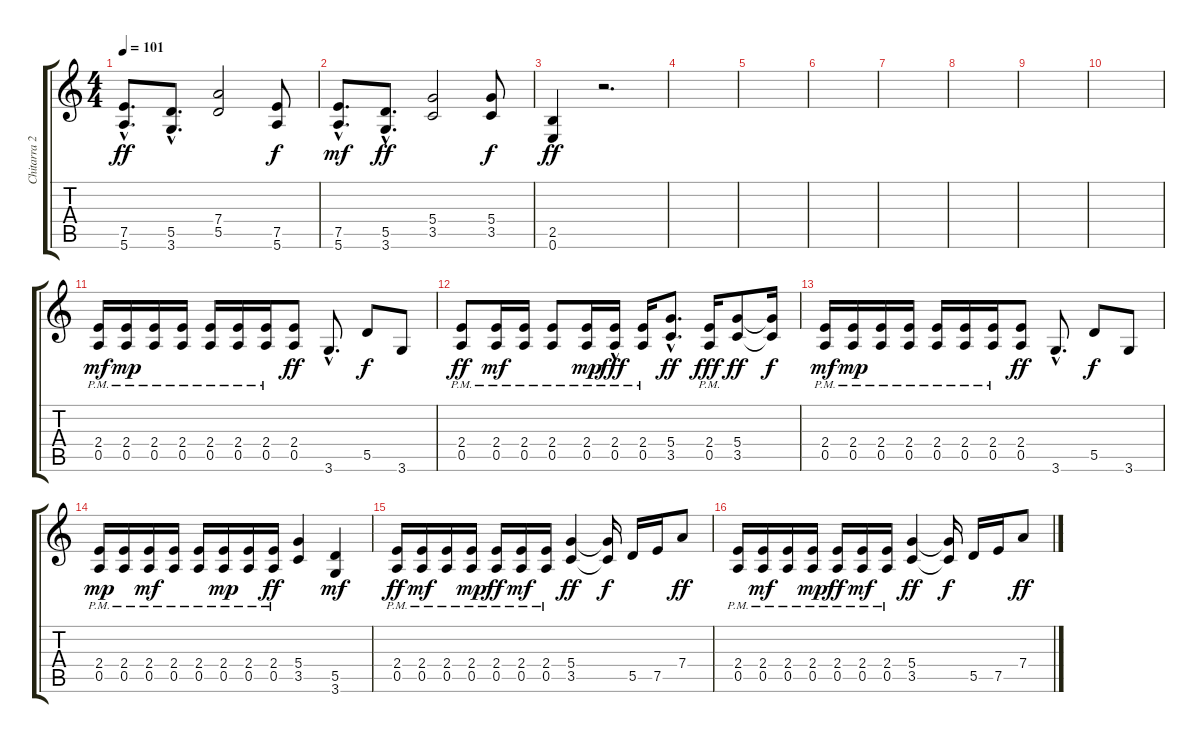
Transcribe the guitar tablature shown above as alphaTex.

\track ("Chitarra 2" "Chitarra 2") {instrument distortionguitar}
\staff {score tabs}
\tuning (E4 B3 G3 D3 A2 E2) {hide}
\ts (4 4)
\tempo 101
\clef g2
\ks c
(7.5{hac} 5.6{hac}).8{d dy ff} (5.5{hac} 3.6{hac}).8{d} (7.4 5.5).2 (7.5 5.6).8{dy f} |
(7.5{hac} 5.6{hac}).8{d dy mf} (5.5{hac} 3.6{hac}).8{d dy ff} (5.4 3.5).2 (5.4 3.5).8{dy f} |
(2.5 0.6).4{dy ff} r.2{d} |
|
|
|
|
|
|
|
(2.4{pm} 0.5{pm}).16{dy mf} (2.4{pm} 0.5{pm}).16{dy mp} (2.4{pm} 0.5{pm}).16 (2.4{pm} 0.5{pm}).16 (2.4{pm} 0.5{pm}).16 (2.4{pm} 0.5{pm}).16 (2.4{pm} 0.5{pm}).16 (2.4 0.5).8{dy ff} 3.6{hac}.8{d} 5.5.8{dy f} 3.6.8 |
(2.4{pm} 0.5{pm}).8{dy ff} (2.4{pm} 0.5{pm}).16{dy mf} (2.4{pm} 0.5{pm}).16 (2.4{pm} 0.5{pm}).8 (2.4{pm} 0.5{pm}).16{dy mp} (2.4{hac pm} 0.5{pm}).16{dy fff} (2.4{pm} 0.5{pm}).16 (5.4 3.5{hac}).8{d dy ff} (2.4{pm} 0.5{pm}).16{dy fff} (5.4 3.5).8{dy ff} (5.4{t} 3.5{t}).16{dy f} |
(2.4{pm} 0.5{pm}).16{dy mf} (2.4{pm} 0.5{pm}).16{dy mp} (2.4{pm} 0.5{pm}).16 (2.4{pm} 0.5{pm}).16 (2.4{pm} 0.5{pm}).16 (2.4{pm} 0.5{pm}).16 (2.4{pm} 0.5{pm}).16 (2.4 0.5).8{dy ff} 3.6{hac}.8{d} 5.5.8{dy f} 3.6.8 |
(2.4{pm} 0.5{pm}).16{dy mp} (2.4{pm} 0.5{pm}).16 (2.4{pm} 0.5{pm}).16{dy mf} (2.4{pm} 0.5{pm}).16 (2.4{pm} 0.5{pm}).16 (2.4{pm} 0.5{pm}).16{dy mp} (2.4{pm} 0.5{pm}).16 (2.4{pm} 0.5{pm}).16{dy ff} (5.4 3.5).4 (5.5 3.6).4{dy mf} |
(2.4{pm} 0.5{pm}).16{dy ff} (2.4{pm} 0.5).16{dy mf} (2.4{pm} 0.5{pm}).16 (2.4{pm} 0.5{pm}).16{dy mp} (2.4{pm} 0.5{pm}).16{dy ff} (2.4{pm} 0.5).16{dy mf} (2.4 0.5{pm}).16 (5.4 3.5).4{dy ff} (5.4{t} 3.5{t}).16{dy f} 5.5.16 7.5.16 7.4.8{dy ff} |
(2.4{pm} 0.5{pm}).16 (2.4{pm} 0.5).16{dy mf} (2.4{pm} 0.5{pm}).16 (2.4{pm} 0.5{pm}).16{dy mp} (2.4{pm} 0.5{pm}).16{dy ff} (2.4{pm} 0.5).16{dy mf} (2.4 0.5{pm}).16 (5.4 3.5).4{dy ff} (5.4{t} 3.5{t}).16{dy f} 5.5.16 7.5.16 7.4.8{dy ff}
